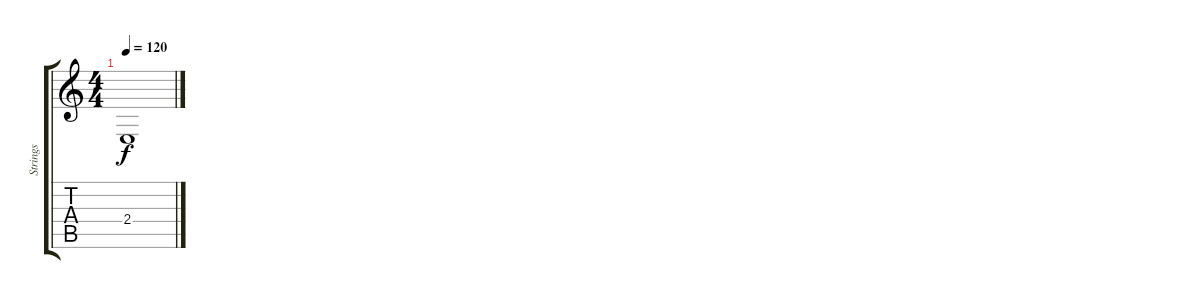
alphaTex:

\track ("Strings" "Strings") {instrument tremolostrings}
\staff {score tabs}
\tuning (E4 B3 G3 D3 A2 E2) {hide}
\ts (4 4)
\tempo 120
\clef g2
\ks c
2.4{t}.1{dy f}
